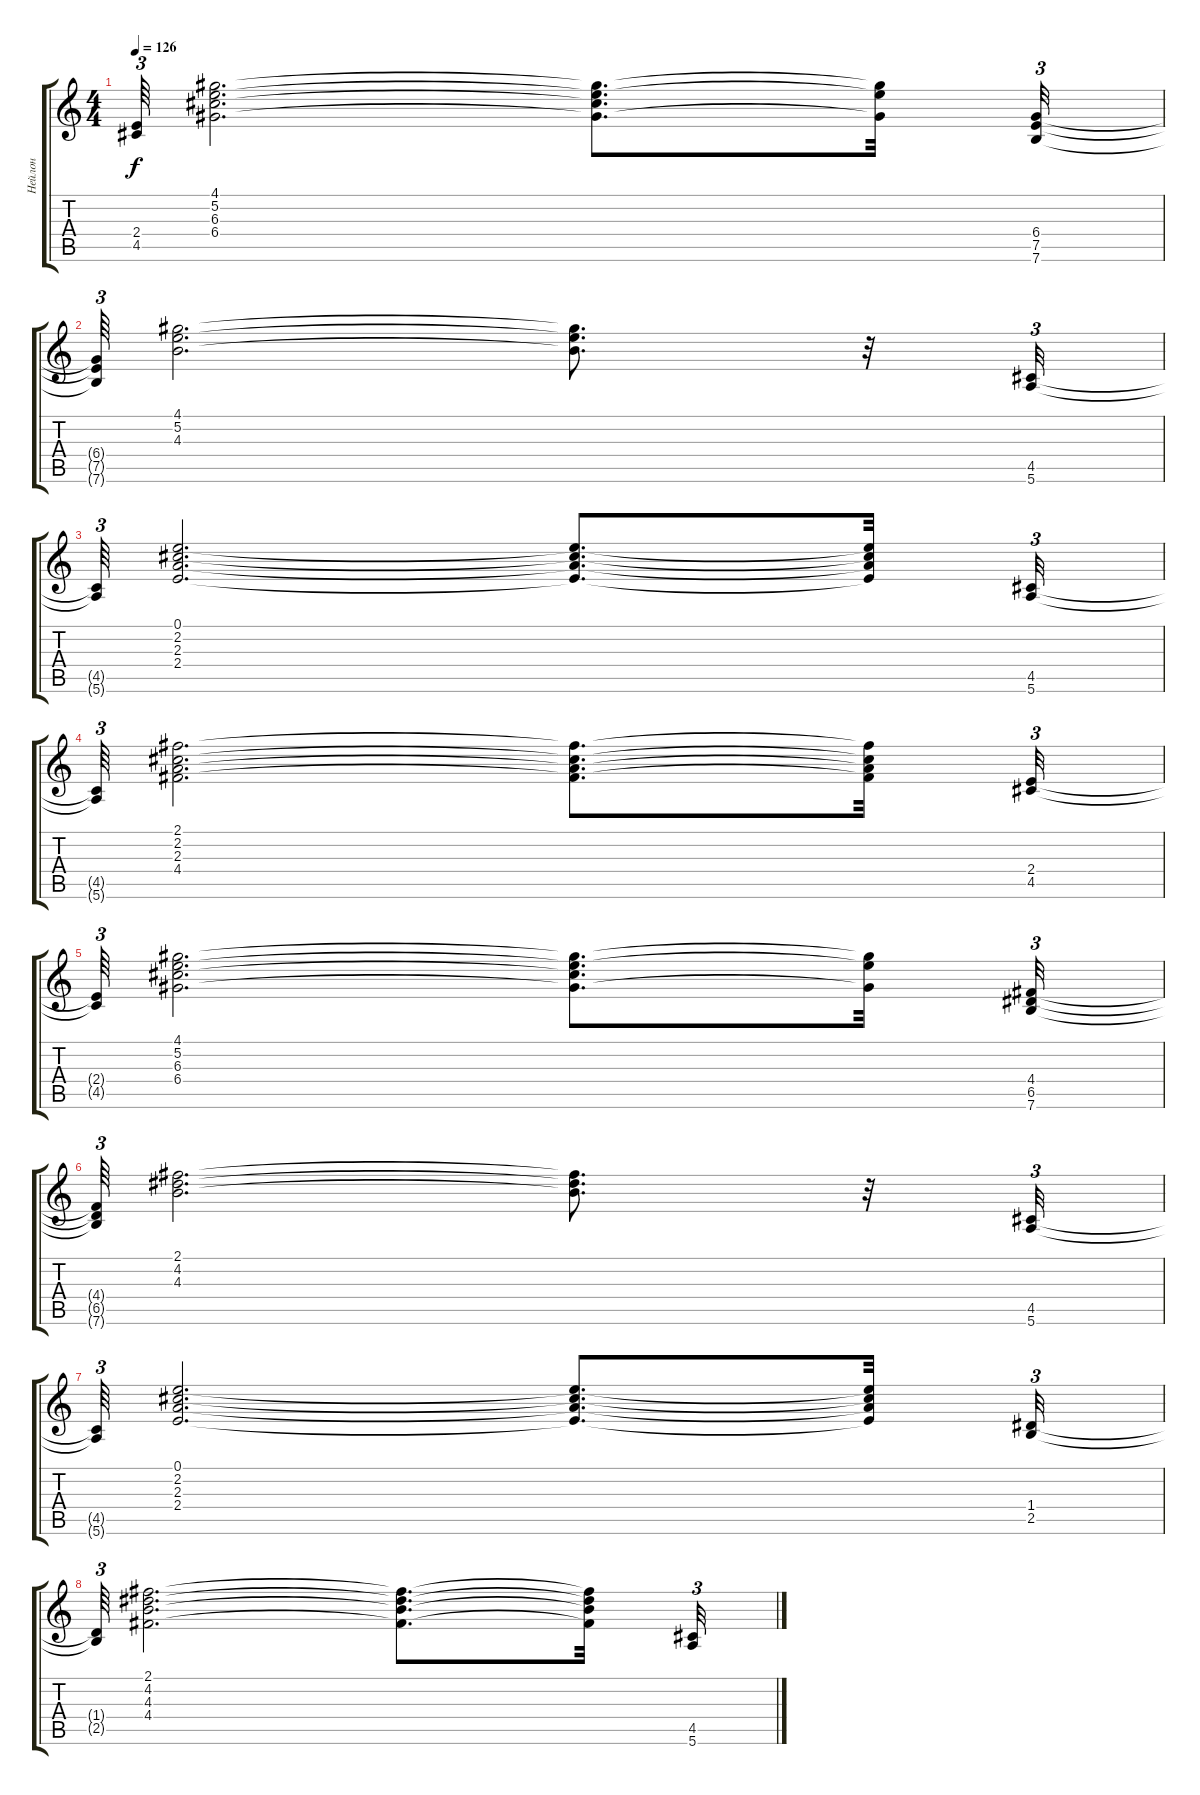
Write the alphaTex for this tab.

\track ("Нейлон" "Нейлон") {instrument acousticguitarnylon}
\staff {score tabs}
\tuning (E4 B3 G3 D3 A2 E2) {hide}
\ts (4 4)
\tempo 126
\clef g2
\ks c
(2.4{t} 4.5{t}).64{tu (3 2) dy f} (4.1 5.2 6.3 6.4).2{d} (4.1{t} 5.2{t} 6.3{t} 6.4{t}).8{d} (4.1{t} 5.2{t} 6.4{t}).32 (6.4 7.5 7.6).32{tu (3 2)} |
(6.4{t} 7.5{t} 7.6{t}).64{tu (3 2)} (4.1 5.2 4.3).2{d} (4.1{t} 5.2{t} 4.3{t}).8{d} r.32 (4.5 5.6).32{tu (3 2)} |
(4.5{t} 5.6{t}).64{tu (3 2)} (0.1 2.2 2.3 2.4).2{d} (0.1{t} 2.2{t} 2.3{t} 2.4{t}).8{d} (0.1{t} 2.2{t} 2.3{t} 2.4{t}).32 (4.5 5.6).32{tu (3 2)} |
(4.5{t} 5.6{t}).64{tu (3 2)} (2.1 2.2 2.3 4.4).2{d} (2.1{t} 2.2{t} 2.3{t} 4.4{t}).8{d} (2.1{t} 2.2{t} 2.3{t} 4.4{t}).32 (2.4 4.5).32{tu (3 2)} |
(2.4{t} 4.5{t}).64{tu (3 2)} (4.1 5.2 6.3 6.4).2{d} (4.1{t} 5.2{t} 6.3{t} 6.4{t}).8{d} (4.1{t} 5.2{t} 6.4{t}).32 (4.4 6.5 7.6).32{tu (3 2)} |
(4.4{t} 6.5{t} 7.6{t}).64{tu (3 2)} (2.1 4.2 4.3).2{d} (2.1{t} 4.2{t} 4.3{t}).8{d} r.32 (4.5 5.6).32{tu (3 2)} |
(4.5{t} 5.6{t}).64{tu (3 2)} (0.1 2.2 2.3 2.4).2{d} (0.1{t} 2.2{t} 2.3{t} 2.4{t}).8{d} (0.1{t} 2.2{t} 2.3{t} 2.4{t}).32 (1.4 2.5).32{tu (3 2)} |
(1.4{t} 2.5{t}).64{tu (3 2)} (2.1 4.2 4.3 4.4).2{d} (2.1{t} 4.2{t} 4.3{t} 4.4{t}).8{d} (2.1{t} 4.2{t} 4.3{t} 4.4{t}).32 (4.5 5.6).32{tu (3 2)}
